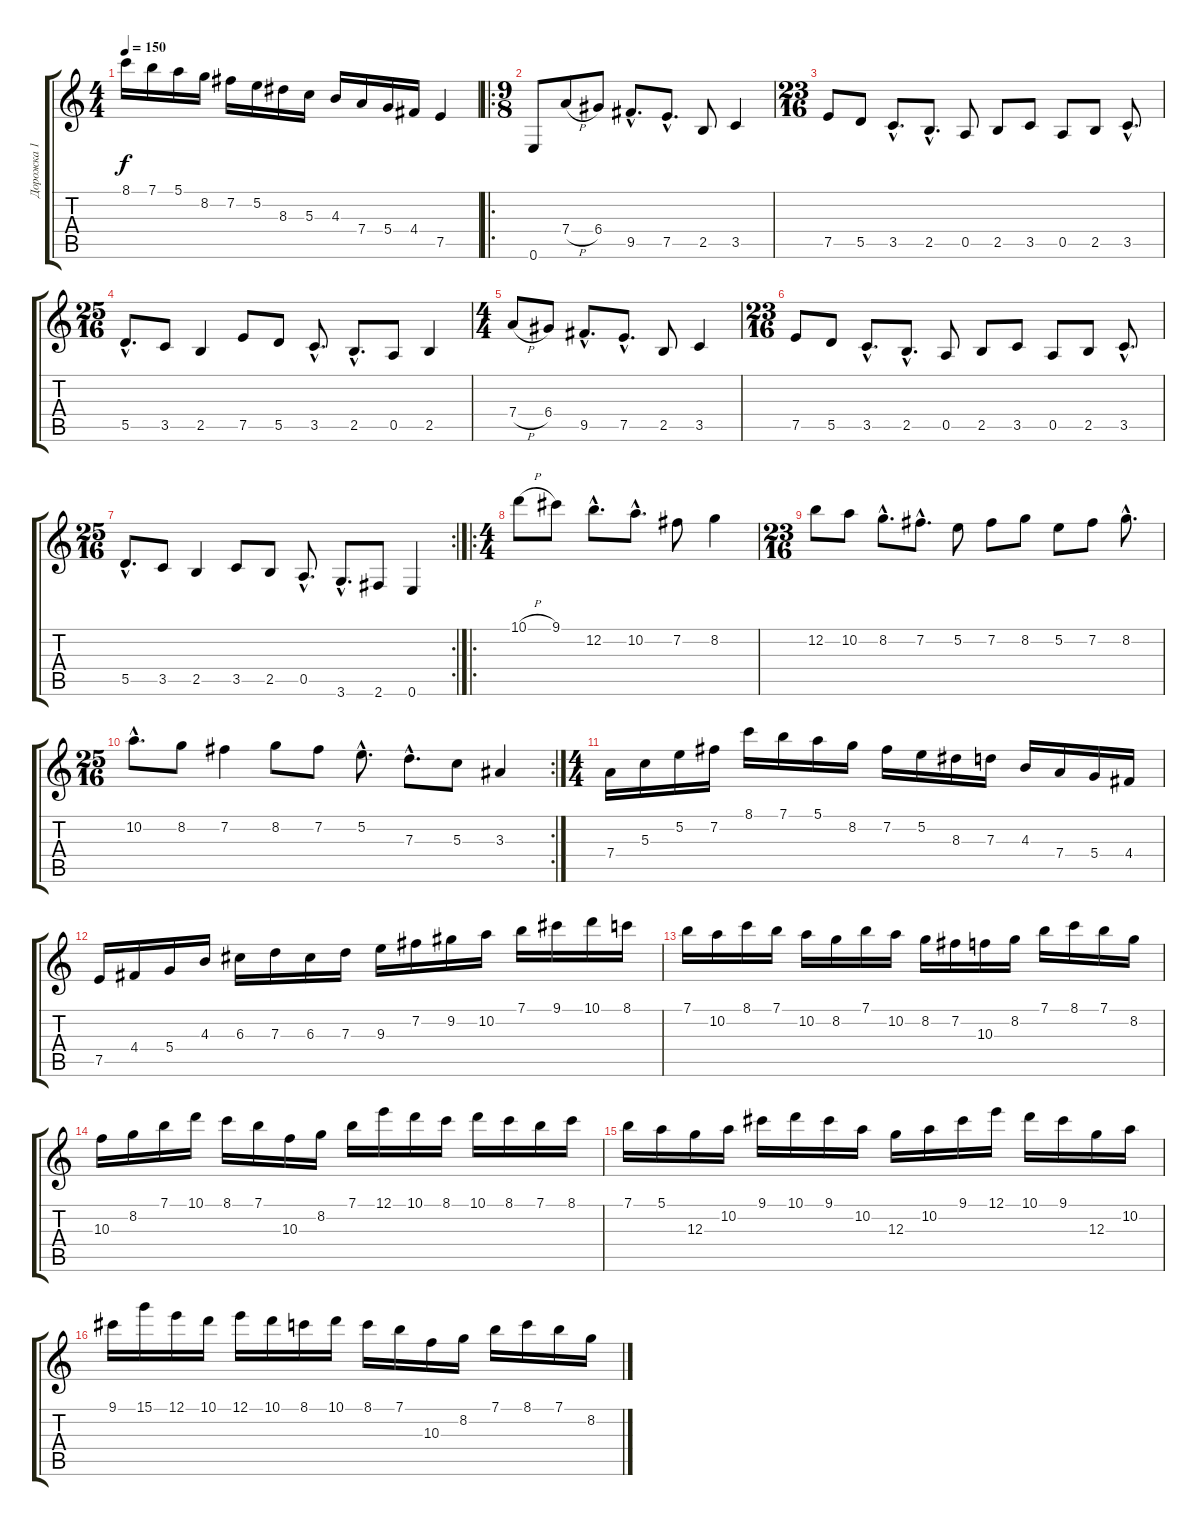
\track ("Дорожка 1" "Дорожка 1") {instrument distortionguitar}
\staff {score tabs}
\tuning (E4 B3 G3 D3 A2 E2) {hide}
\ts (4 4)
\tempo 150
\clef g2
\ks c
8.1.16{dy f instrument distortionguitar} 7.1.16 5.1.16 8.2.16 7.2.16 5.2.16 8.3.16 5.3.16 4.3.16 7.4.16 5.4.16 4.4.16 7.5.4 |
\ro
\ts (9 8)
0.6.8 7.4{h}.8 6.4.8 9.5{hac}.8{d} 7.5{hac}.8{d} 2.5.8 3.5.4 |
\ts (23 16)
7.5.8 5.5.8 3.5{hac}.8{d} 2.5{hac}.8{d} 0.5.8 2.5.8 3.5.8 0.5.8 2.5.8 3.5{hac}.8{d} |
\ts (25 16)
5.5{hac}.8{d} 3.5.8 2.5.4 7.5.8 5.5.8 3.5{hac}.8{d} 2.5{hac}.8{d} 0.5.8 2.5.4 |
\ts (4 4)
7.4{h}.8 6.4.8 9.5{hac}.8{d} 7.5{hac}.8{d} 2.5.8 3.5.4 |
\ts (23 16)
7.5.8 5.5.8 3.5{hac}.8{d} 2.5{hac}.8{d} 0.5.8 2.5.8 3.5.8 0.5.8 2.5.8 3.5{hac}.8{d} |
\rc 2
\ts (25 16)
5.5{hac}.8{d} 3.5.8 2.5.4 3.5.8 2.5.8 0.5{hac}.8{d} 3.6{hac}.8{d} 2.6.8 0.6.4 |
\ro
\ts (4 4)
10.1{h}.8 9.1.8 12.2{hac}.8{d} 10.2{hac}.8{d} 7.2.8 8.2.4 |
\ts (23 16)
12.2.8 10.2.8 8.2{hac}.8{d} 7.2{hac}.8{d} 5.2.8 7.2.8 8.2.8 5.2.8 7.2.8 8.2{hac}.8{d} |
\rc 2
\ts (25 16)
10.2{hac}.8{d} 8.2.8 7.2.4 8.2.8 7.2.8 5.2{hac}.8{d} 7.3{hac}.8{d} 5.3.8 3.3.4 |
\ts (4 4)
7.4.16 5.3.16 5.2.16 7.2.16 8.1.16 7.1.16 5.1.16 8.2.16 7.2.16 5.2.16 8.3.16 7.3.16 4.3.16 7.4.16 5.4.16 4.4.16 |
7.5.16 4.4.16 5.4.16 4.3.16 6.3.16 7.3.16 6.3.16 7.3.16 9.3.16 7.2.16 9.2.16 10.2.16 7.1.16 9.1.16 10.1.16 8.1.16 |
7.1.16 10.2.16 8.1.16 7.1.16 10.2.16 8.2.16 7.1.16 10.2.16 8.2.16 7.2.16 10.3.16 8.2.16 7.1.16 8.1.16 7.1.16 8.2.16 |
10.3.16 8.2.16 7.1.16 10.1.16 8.1.16 7.1.16 10.3.16 8.2.16 7.1.16 12.1.16 10.1.16 8.1.16 10.1.16 8.1.16 7.1.16 8.1.16 |
7.1.16 5.1.16 12.3.16 10.2.16 9.1.16 10.1.16 9.1.16 10.2.16 12.3.16 10.2.16 9.1.16 12.1.16 10.1.16 9.1.16 12.3.16 10.2.16 |
9.1.16 15.1.16 12.1.16 10.1.16 12.1.16 10.1.16 8.1.16 10.1.16 8.1.16 7.1.16 10.3.16 8.2.16 7.1.16 8.1.16 7.1.16 8.2.16
